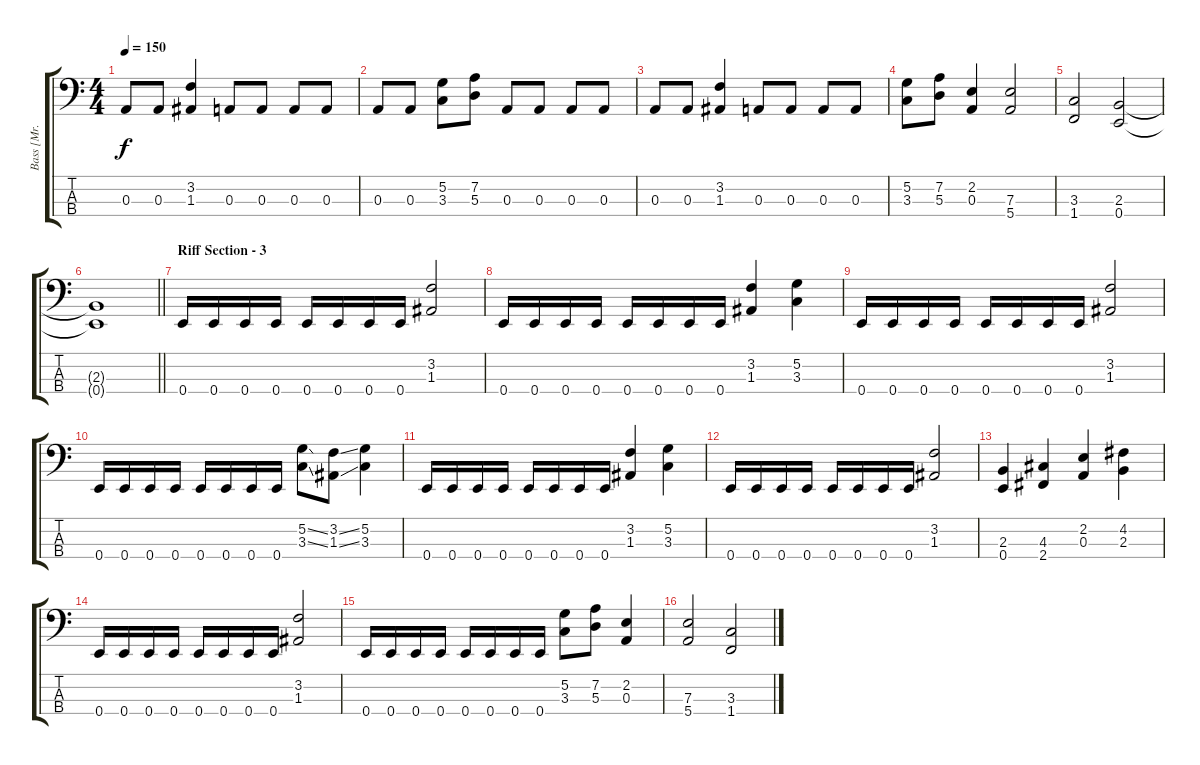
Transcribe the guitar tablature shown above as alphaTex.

\track ("Bass [Mr. Courageous]" "Bass [Mr. ") {instrument electricbassfinger}
\staff {score tabs}
\tuning (G2 D2 A1 E1) {hide}
\ts (4 4)
\tempo 150
\clef f4
\ks c
0.3.8{dy f} 0.3.8 (3.2 1.3).4 0.3.8 0.3.8 0.3.8 0.3.8 |
0.3.8 0.3.8 (5.2 3.3).8 (7.2 5.3).8 0.3.8 0.3.8 0.3.8 0.3.8 |
0.3.8 0.3.8 (3.2 1.3).4 0.3.8 0.3.8 0.3.8 0.3.8 |
(5.2 3.3).8 (7.2 5.3).8 (2.2 0.3).4 (7.3 5.4).2 |
(3.3 1.4).2 (2.3 0.4).2 |
\barLineRight lightlight
(2.3{t} 0.4{t}).1 |
\section ("" "Riff Section - 3")
0.4.16 0.4.16 0.4.16 0.4.16 0.4.16 0.4.16 0.4.16 0.4.16 (3.2 1.3).2 |
0.4.16 0.4.16 0.4.16 0.4.16 0.4.16 0.4.16 0.4.16 0.4.16 (3.2 1.3).4 (5.2 3.3).4 |
0.4.16 0.4.16 0.4.16 0.4.16 0.4.16 0.4.16 0.4.16 0.4.16 (3.2 1.3).2 |
0.4.16 0.4.16 0.4.16 0.4.16 0.4.16 0.4.16 0.4.16 0.4.16 (5.2{ss} 3.3{ss}).8 (3.2{ss} 1.3{ss}).8 (5.2 3.3).4 |
0.4.16 0.4.16 0.4.16 0.4.16 0.4.16 0.4.16 0.4.16 0.4.16 (3.2 1.3).4 (5.2 3.3).4 |
0.4.16 0.4.16 0.4.16 0.4.16 0.4.16 0.4.16 0.4.16 0.4.16 (3.2 1.3).2 |
(2.3 0.4).4 (4.3 2.4).4 (2.2 0.3).4 (4.2 2.3).4 |
0.4.16 0.4.16 0.4.16 0.4.16 0.4.16 0.4.16 0.4.16 0.4.16 (3.2 1.3).2 |
0.4.16 0.4.16 0.4.16 0.4.16 0.4.16 0.4.16 0.4.16 0.4.16 (5.2 3.3).8 (7.2 5.3).8 (2.2 0.3).4 |
(7.3 5.4).2 (3.3 1.4).2
